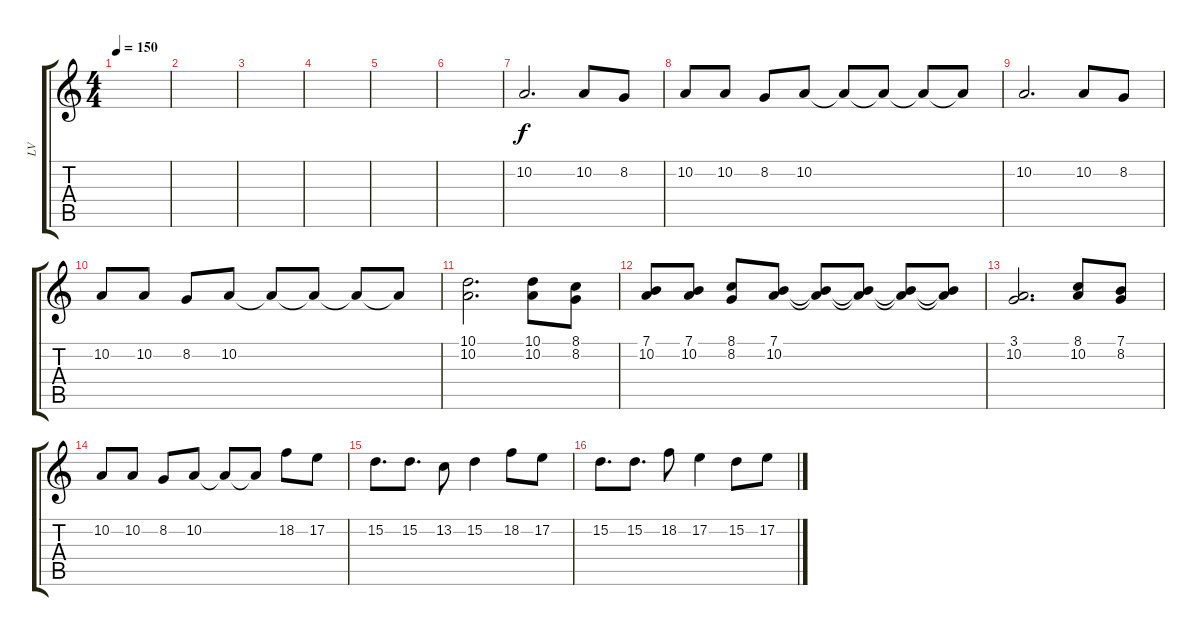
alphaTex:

\track ("LV" "LV") {instrument lead2sawtooth}
\staff {score tabs}
\tuning (E4 B3 G3 D3 A2 D2) {hide}
\ts (4 4)
\tempo 150
\clef g2
\ks c
|
|
|
|
|
|
10.2.2{d} 10.2.8 8.2.8 |
10.2.8 10.2.8 8.2.8 10.2.8 10.2{t}.8 10.2{t}.8 10.2{t}.8 10.2{t}.8 |
10.2.2{d} 10.2.8 8.2.8 |
10.2.8 10.2.8 8.2.8 10.2.8 10.2{t}.8 10.2{t}.8 10.2{t}.8 10.2{t}.8 |
(10.1 10.2).2{d} (10.1 10.2).8 (8.1 8.2).8 |
(7.1 10.2).8 (7.1 10.2).8 (8.1 8.2).8 (7.1 10.2).8 (7.1{t} 10.2{t}).8 (7.1{t} 10.2{t}).8 (7.1{t} 10.2{t}).8 (7.1{t} 10.2{t}).8 |
(3.1 10.2).2{d} (8.1 10.2).8 (7.1 8.2).8 |
10.2.8 10.2.8 8.2.8 10.2.8 10.2{t}.8 10.2{t}.8 18.2.8 17.2.8 |
15.2.8{d} 15.2.8{d} 13.2.8 15.2.4 18.2.8 17.2.8 |
15.2.8{d} 15.2.8{d} 18.2.8 17.2.4 15.2.8 17.2.8
